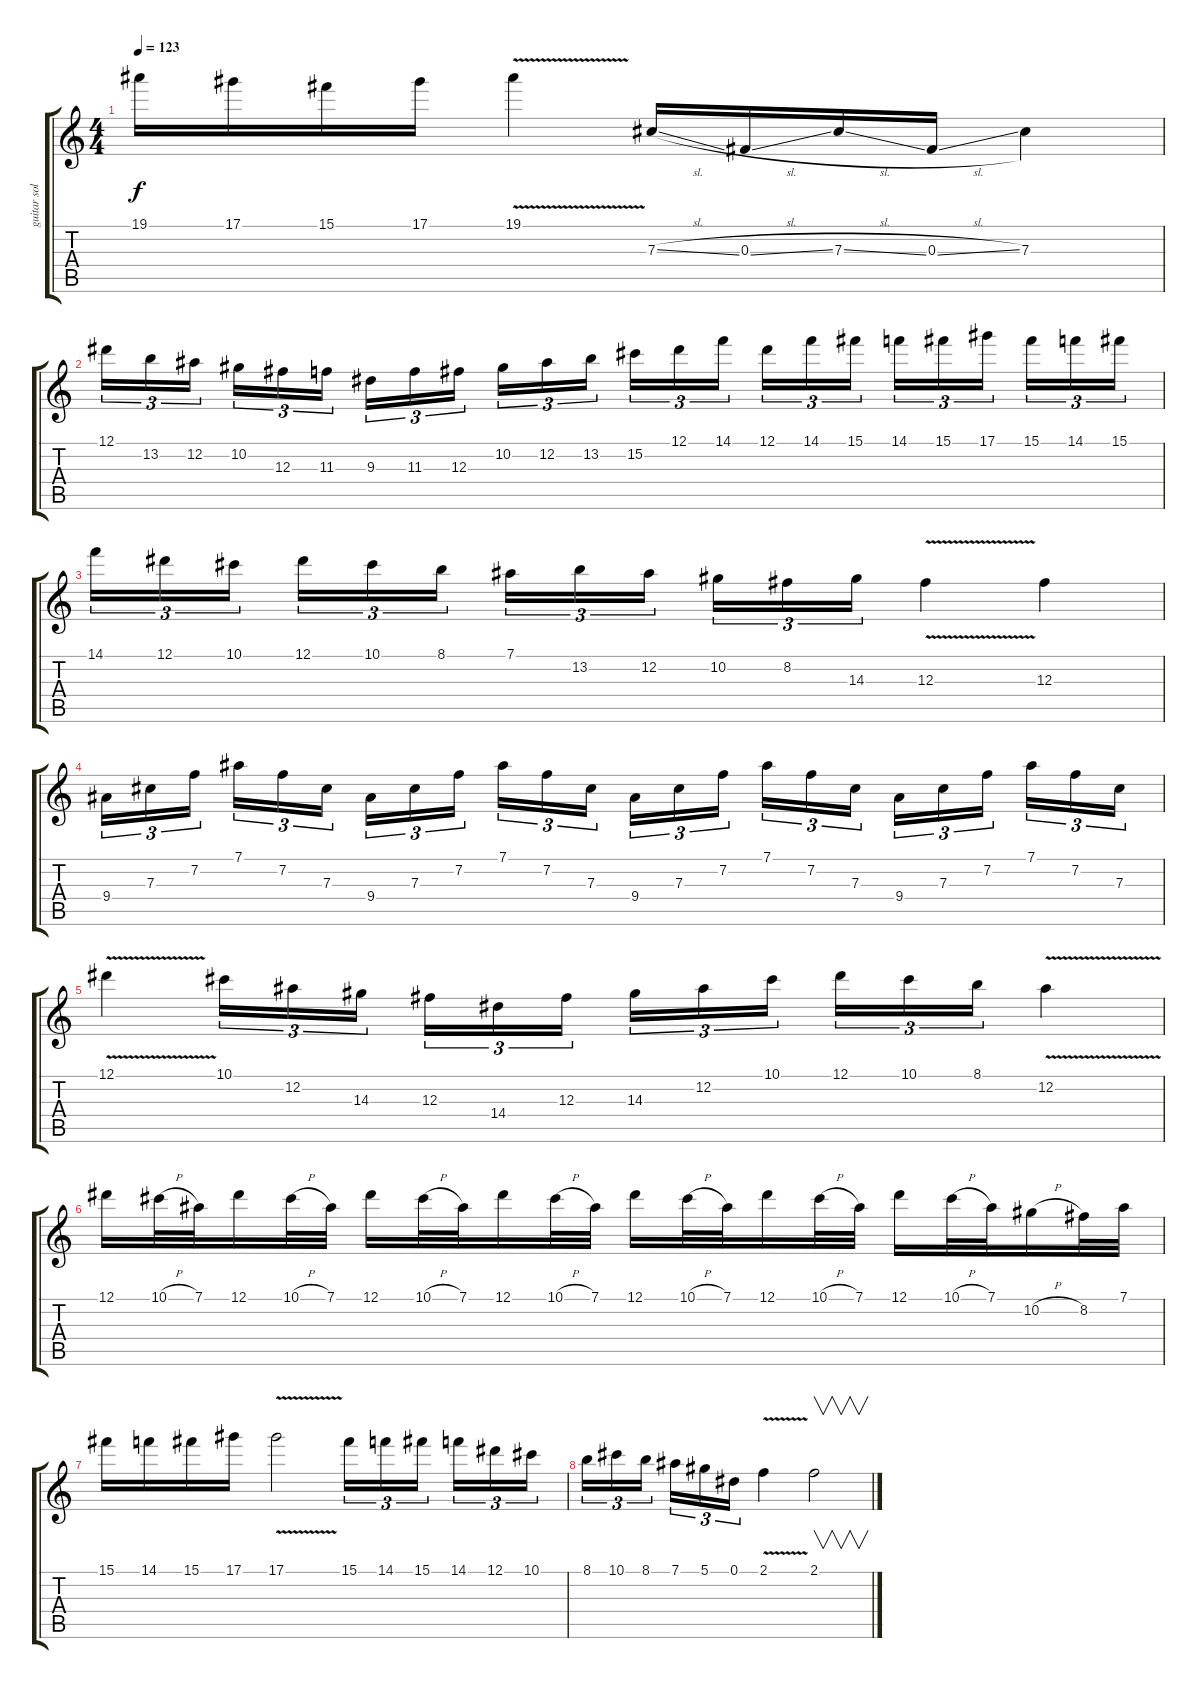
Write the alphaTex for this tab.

\track ("guitar solo" "guitar sol") {instrument overdrivenguitar}
\staff {score tabs}
\tuning (Eb4 Bb3 Gb3 Db3 Ab2 Eb2) {hide}
\ts (4 4)
\tempo 123
\clef g2
\ks c
19.1.16{dy f} 17.1.16 15.1.16 17.1.16 19.1{v}.4 7.3{sl}.16 0.3{sl}.16 7.3{sl}.16 0.3{sl}.16 7.3.4 |
12.1.16{tu (3 2)} 13.2.16{tu (3 2)} 12.2.16{tu (3 2)} 10.2.16{tu (3 2)} 12.3.16{tu (3 2)} 11.3.16{tu (3 2)} 9.3.16{tu (3 2)} 11.3.16{tu (3 2)} 12.3.16{tu (3 2)} 10.2.16{tu (3 2)} 12.2.16{tu (3 2)} 13.2.16{tu (3 2)} 15.2.16{tu (3 2)} 12.1.16{tu (3 2)} 14.1.16{tu (3 2)} 12.1.16{tu (3 2)} 14.1.16{tu (3 2)} 15.1.16{tu (3 2)} 14.1.16{tu (3 2)} 15.1.16{tu (3 2)} 17.1.16{tu (3 2)} 15.1.16{tu (3 2)} 14.1.16{tu (3 2)} 15.1.16{tu (3 2)} |
14.1.16{tu (3 2)} 12.1.16{tu (3 2)} 10.1.16{tu (3 2)} 12.1.16{tu (3 2)} 10.1.16{tu (3 2)} 8.1.16{tu (3 2)} 7.1.16{tu (3 2)} 13.2.16{tu (3 2)} 12.2.16{tu (3 2)} 10.2.16{tu (3 2)} 8.2.16{tu (3 2)} 14.3.16{tu (3 2)} 12.3{v}.4 12.3.4 |
9.4.16{tu (3 2)} 7.3.16{tu (3 2)} 7.2.16{tu (3 2)} 7.1.16{tu (3 2)} 7.2.16{tu (3 2)} 7.3.16{tu (3 2)} 9.4.16{tu (3 2)} 7.3.16{tu (3 2)} 7.2.16{tu (3 2)} 7.1.16{tu (3 2)} 7.2.16{tu (3 2)} 7.3.16{tu (3 2)} 9.4.16{tu (3 2)} 7.3.16{tu (3 2)} 7.2.16{tu (3 2)} 7.1.16{tu (3 2)} 7.2.16{tu (3 2)} 7.3.16{tu (3 2)} 9.4.16{tu (3 2)} 7.3.16{tu (3 2)} 7.2.16{tu (3 2)} 7.1.16{tu (3 2)} 7.2.16{tu (3 2)} 7.3.16{tu (3 2)} |
12.1{v}.4 10.1.16{tu (3 2)} 12.2.16{tu (3 2)} 14.3.16{tu (3 2)} 12.3.16{tu (3 2)} 14.4.16{tu (3 2)} 12.3.16{tu (3 2)} 14.3.16{tu (3 2)} 12.2.16{tu (3 2)} 10.1.16{tu (3 2)} 12.1.16{tu (3 2)} 10.1.16{tu (3 2)} 8.1.16{tu (3 2)} 12.2{v}.4 |
12.1.16 10.1{h}.32 7.1.32 12.1.16 10.1{h}.32 7.1.32 12.1.16 10.1{h}.32 7.1.32 12.1.16 10.1{h}.32 7.1.32 12.1.16 10.1{h}.32 7.1.32 12.1.16 10.1{h}.32 7.1.32 12.1.16 10.1{h}.32 7.1.32 10.2{h}.16 8.2.32 7.1.32 |
15.1.16 14.1.16 15.1.16 17.1.16 17.1{v}.2 15.1.16{tu (3 2)} 14.1.16{tu (3 2)} 15.1.16{tu (3 2)} 14.1.16{tu (3 2)} 12.1.16{tu (3 2)} 10.1.16{tu (3 2)} |
8.1.16{tu (3 2)} 10.1.16{tu (3 2)} 8.1.16{tu (3 2)} 7.1.16{tu (3 2)} 5.1.16{tu (3 2)} 0.1.16{tu (3 2)} 2.1{v}.4 2.1.2{v}
